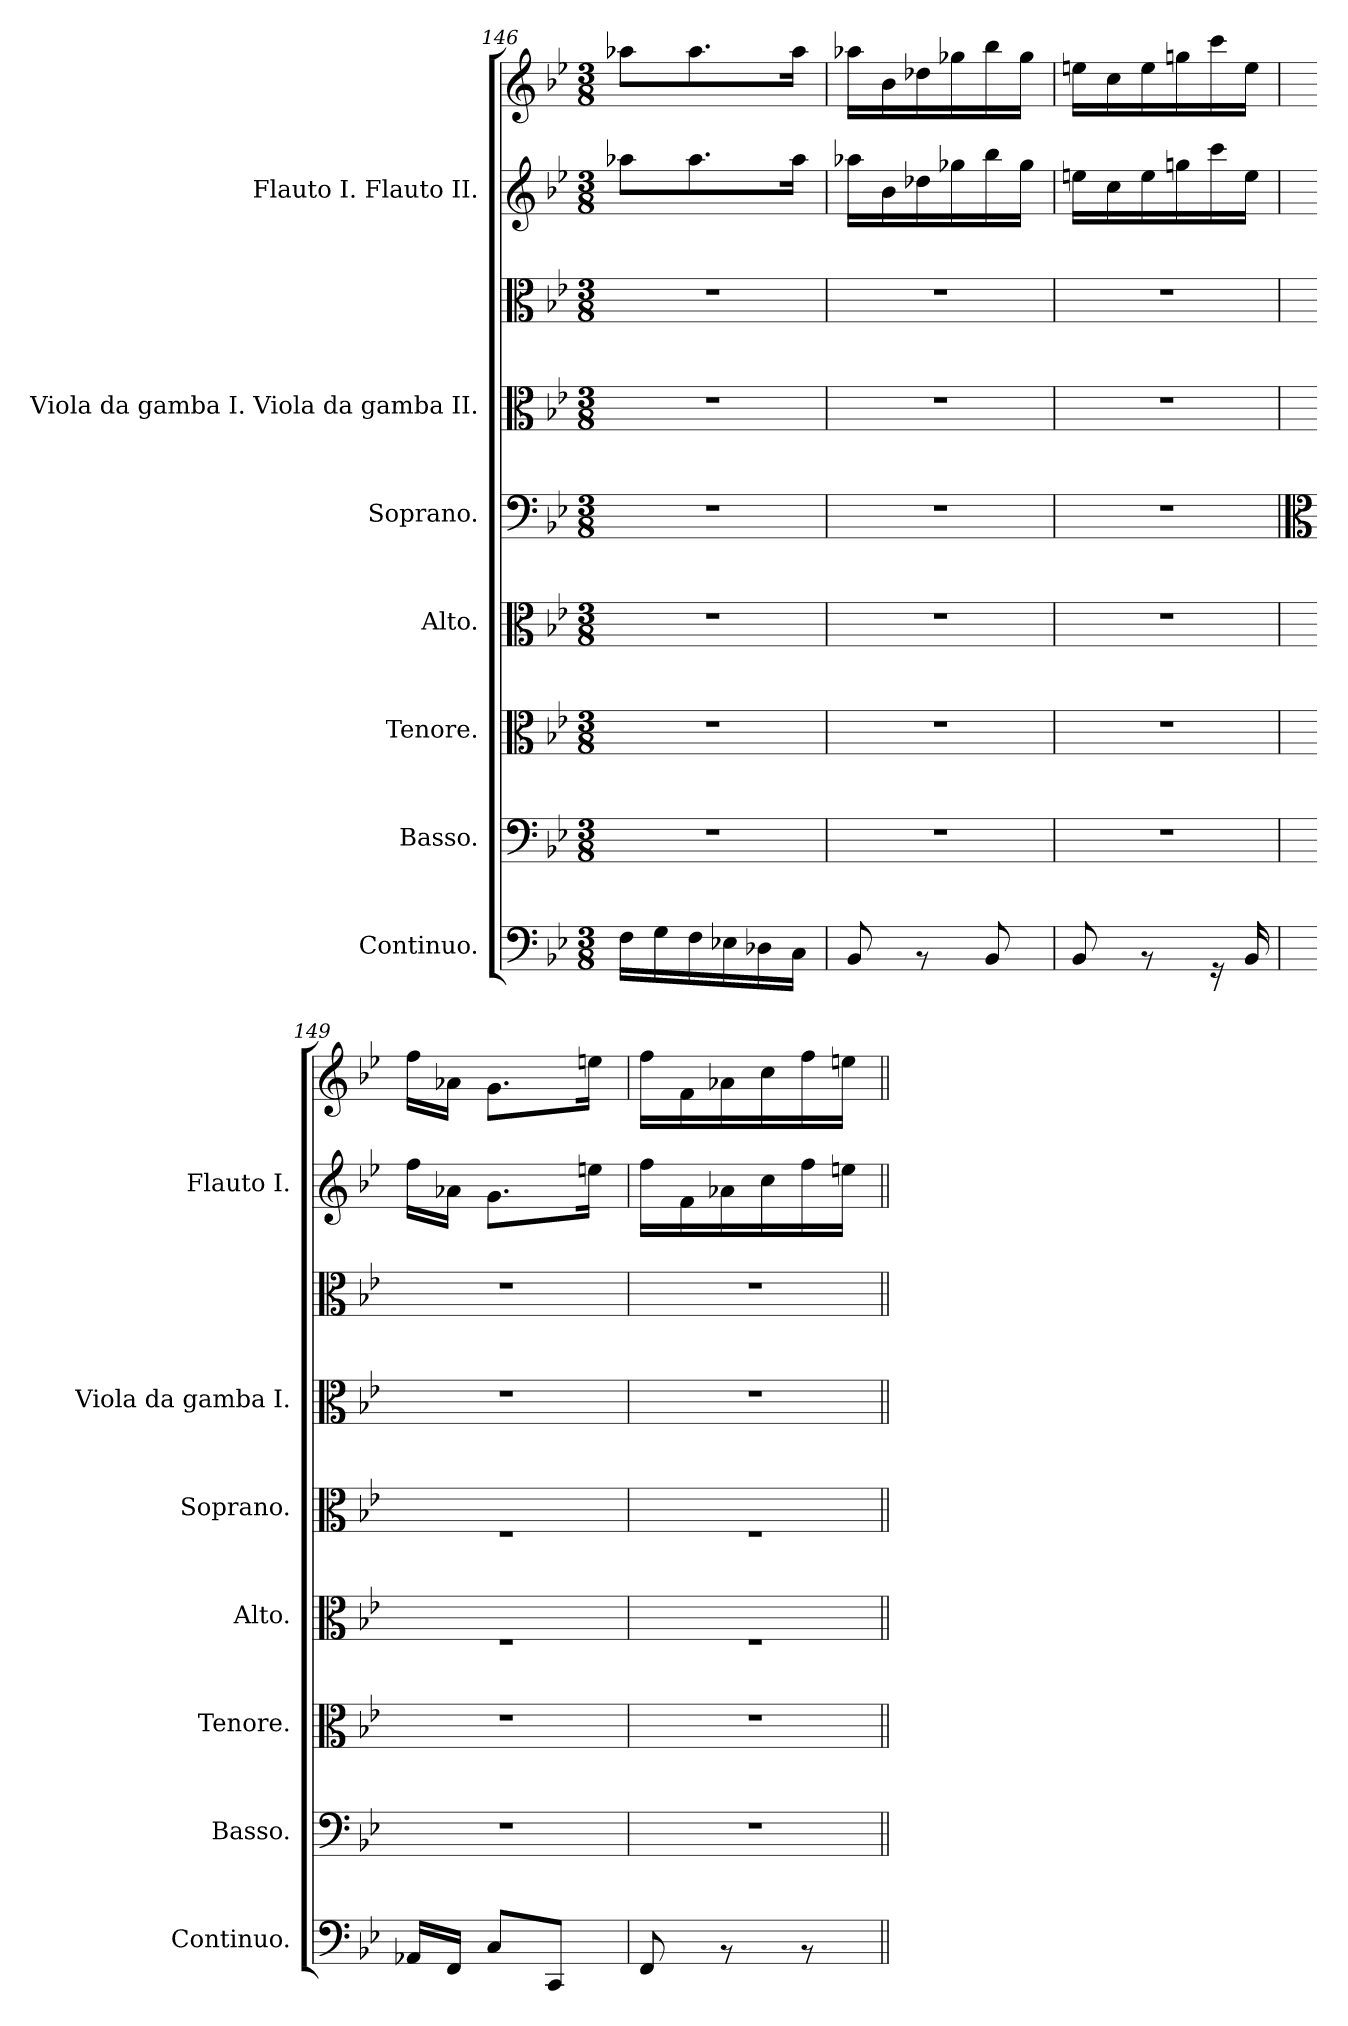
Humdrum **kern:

**kern	**kern	**kern	**kern	**kern	**kern	**kern	**kern	**kern
*part7	*part6	*part5	*part4	*part3	*part2	*part2	*part1	*part1
*staff9	*staff8	*staff7	*staff6	*staff5	*staff4	*staff3	*staff2	*staff1
*I"Continuo.	*I"Basso.	*I"Tenore.	*I"Alto.	*I"Soprano.	*I"Viola da gamba I. Viola da gamba II.	*	*I"Flauto I. Flauto II.	*
*I'Continuo.	*I'Basso.	*I'Tenore.	*I'Alto.	*I'Soprano.	*I'Viola da gamba I.	*	*I'Flauto I.	*
*clefF4	*clefF4	*clefC3	*clefC3	*clefF4	*clefC3	*clefC3	*clefG2	*clefG2
*k[b-e-]	*k[b-e-]	*k[b-e-]	*k[b-e-]	*k[b-e-]	*k[b-e-]	*k[b-e-]	*k[b-e-]	*k[b-e-]
*B-:	*B-:	*B-:	*B-:	*B-:	*B-:	*B-:	*B-:	*B-:
*M3/8	*M3/8	*M3/8	*M3/8	*M3/8	*M3/8	*M3/8	*M3/8	*M3/8
=146	=146	=146	=146	=146	=146	=146	=146	=146
16F\LL	4.r	4.r	4.r	4.r	4.r	4.r	8aa-X\L	8aa-X\L
16G\	.	.	.	.	.	.	.	.
16F\	.	.	.	.	.	.	8.aa-\	8.aa-\
16E-X\	.	.	.	.	.	.	.	.
16D-X\	.	.	.	.	.	.	.	.
16C\JJ	.	.	.	.	.	.	16aa-\Jk	16aa-\Jk
=147	=147	=147	=147	=147	=147	=147	=147	=147
8BB-/	4.r	4.r	4.r	4.r	4.r	4.r	16aa-X\LL	16aa-X\LL
.	.	.	.	.	.	.	16b-\	16b-\
8rAA	.	.	.	.	.	.	16dd-X\	16dd-X\
.	.	.	.	.	.	.	16gg-X\	16gg-X\
8BB-/	.	.	.	.	.	.	16bb-\	16bb-\
.	.	.	.	.	.	.	16gg-\JJ	16gg-\JJ
=148	=148	=148	=148	=148	=148	=148	=148	=148
8BB-/	4.r	4.r	4.r	4.r	4.r	4.r	16een\LL	16een\LL
.	.	.	.	.	.	.	16cc\	16cc\
8rAA	.	.	.	.	.	.	16ee\	16ee\
.	.	.	.	.	.	.	16ggn\	16ggn\
16rGG	.	.	.	.	.	.	16ccc\	16ccc\
16BB-/	.	.	.	.	.	.	16ee\JJ	16ee\JJ
!!LO:LB:g=z
=149	=149	=149	=149	=149	=149	=149	=149	=149
*	*	*	*	*clefC3	*	*	*	*
16AA-X/LL	4.r	4.r	4.rF	4.rF	4.r	4.r	16ff\LL	16ff\LL
16FF/JJ	.	.	.	.	.	.	16a-X\JJ	16a-X\JJ
8C/L	.	.	.	.	.	.	8.g\L	8.g\L
8CC/J	.	.	.	.	.	.	.	.
.	.	.	.	.	.	.	16een\Jk	16een\Jk
=150	=150	=150	=150	=150	=150	=150	=150	=150
8FF/	4.r	4.r	4.rF	4.rF	4.r	4.r	16ff\LL	16ff\LL
.	.	.	.	.	.	.	16f\	16f\
8rAA	.	.	.	.	.	.	16a-X\	16a-X\
.	.	.	.	.	.	.	16cc\	16cc\
8rAA	.	.	.	.	.	.	16ff\	16ff\
.	.	.	.	.	.	.	16een\JJ	16een\JJ
=||	=||	=||	=||	=||	=||	=||	=||	=||
*-	*-	*-	*-	*-	*-	*-	*-	*-
